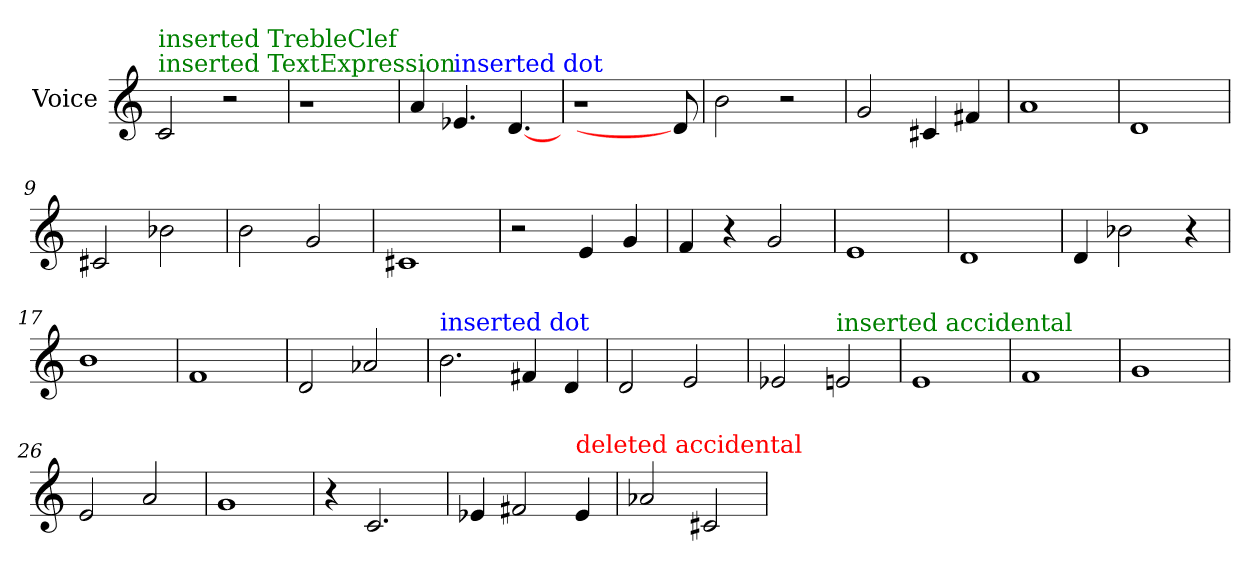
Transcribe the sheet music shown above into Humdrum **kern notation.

**kern
*part1
*staff1
*I"Voice
*I'Voice
*clefG2
=1
!LO:TX:color=#008000:t=inserted TextExpression
!LO:TX:color=#008000:t=inserted TrebleClef
2c/
2rcc
=2
1rcc
=3
4a/
!LO:TX:color=#0000FF:t=inserted dot
4.e-Xi/
[4.d/
=4
1rcc
8d/]
=5
2b\
2rcc
=6
2g/
4c#X/
4f#X/
=7
1a
=8
1d
=9
2c#X/
2b-X\
=10
2b\
2g/
=11
1c#X
=12
2rcc
4e/
4g/
=13
4f/
4r
2g/
=14
1e
=15
1d
!!LO:LB:g=z
=16
4d/
2b-X\
4r
=17
1b
=18
1f
=19
2d/
2a-X/
=20
!LO:TX:color=#0000FF:t=inserted dot
2.bi\
4f#X/
4d/
=21
2d/
2e/
=22
2e-X/
!LO:TX:color=#008000:t=inserted accidental
2enj/
=23
1e
=24
1f
=25
1g
=26
2e/
2a/
=27
1g
=28
4r
2.c/
=29
4e-X/
2f#X/
!LO:TX:color=#FF0000:t=deleted accidental
4e-Z/
!!LO:LB:g=z
=30
2a-X/
2c#X/
=
*-
